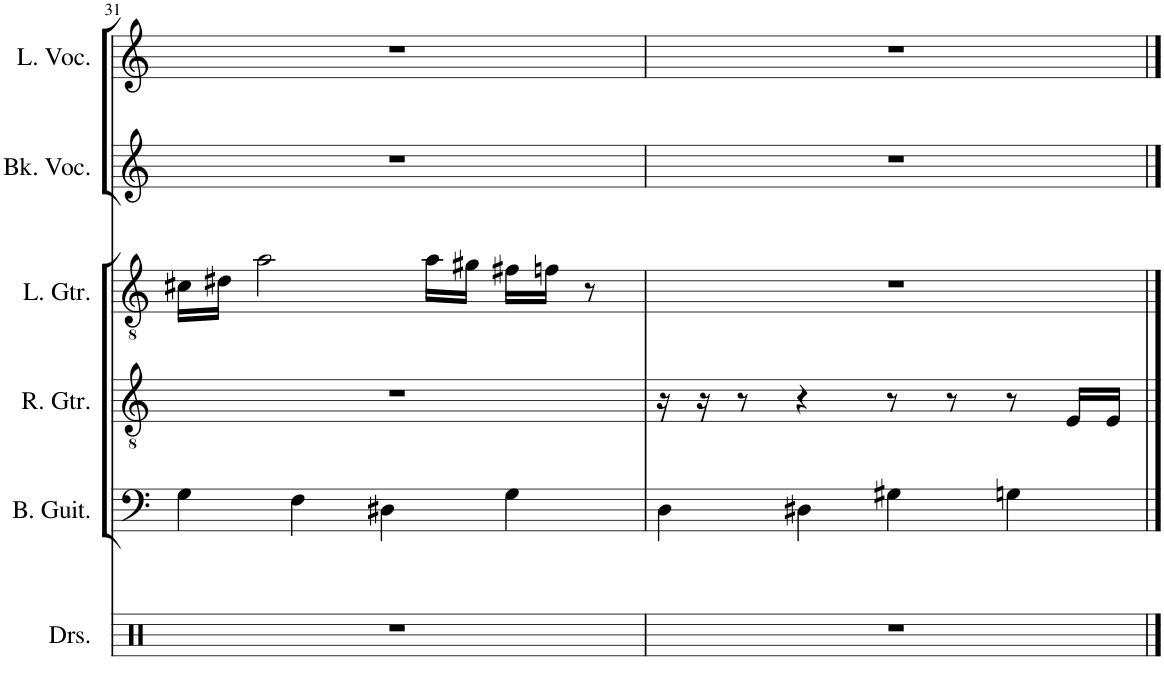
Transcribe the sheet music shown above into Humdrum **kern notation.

**kern	**kern	**kern	**kern	**kern	**kern
*part6	*part5	*part4	*part3	*part2	*part1
*staff6	*staff5	*staff4	*staff3	*staff2	*staff1
*I"Drumset	*I"Bass Guitar	*I"Rhythm Guitar	*I"Lead Guitar	*I"Backing Vocals	*I"Lead Vocals
*I'Drs.	*I'B. Guit.	*I'R. Gtr.	*I'L. Gtr.	*I'Bk. Voc.	*I'L. Voc.
!!LO:PB:g=z
*clefX	*clefF4	*clefGv2	*clefGv2	*clefG2	*clefG2
*	*Trd7c12	*	*	*	*
*k[]	*k[]	*k[]	*k[]	*k[]	*k[]
*M4/4	*M4/4	*M4/4	*M4/4	*M4/4	*M4/4
=31	=31	=31	=31	=31	=31
1r	4G\	1r	16c#X\LL	1r	1r
.	.	.	16d#X\JJ	.	.
.	.	.	2a\	.	.
.	4F\	.	.	.	.
.	4D#X\	.	.	.	.
.	.	.	16a\LL	.	.
.	.	.	16g#X\JJ	.	.
.	4G\	.	16f#X\LL	.	.
.	.	.	16fn\JJ	.	.
.	.	.	8r	.	.
=32	=32	=32	=32	=32	=32
1r	4D\	16r	1r	1r	1r
.	.	16r	.	.	.
.	.	8r	.	.	.
.	4D#X\	4r	.	.	.
.	4G#X\	8r	.	.	.
.	.	8r	.	.	.
.	4Gn\	8r	.	.	.
.	.	16E/LL	.	.	.
.	.	16E/JJ	.	.	.
==	==	==	==	==	==
*-	*-	*-	*-	*-	*-
